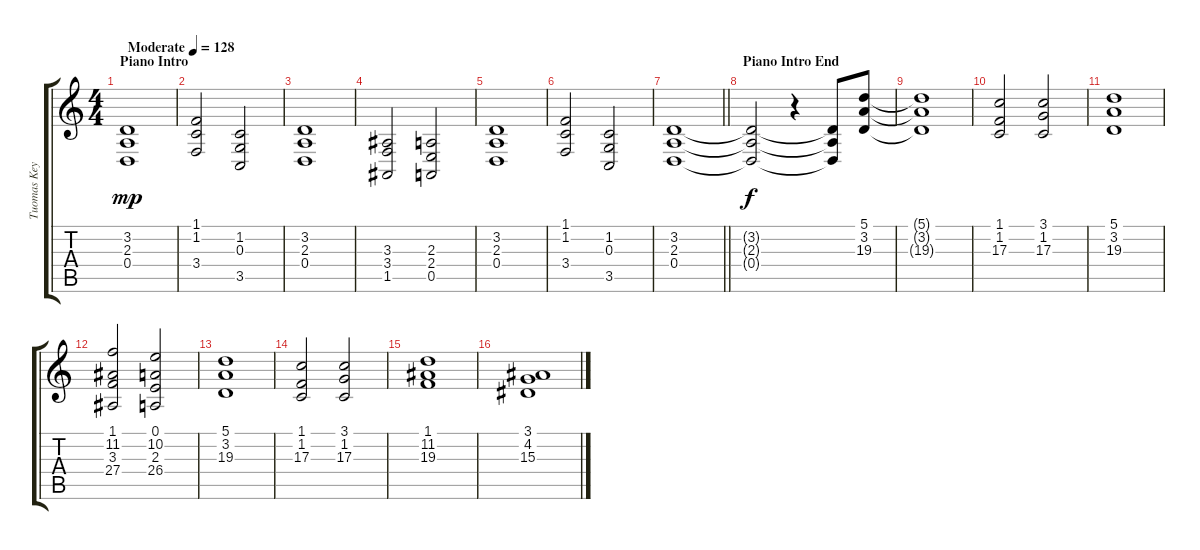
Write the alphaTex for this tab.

\track ("Tuomas Keyboard 2" "Tuomas Key") {instrument pad2warm}
\staff {score tabs}
\tuning (E4 B3 G3 D3 A2 E2) {hide}
\ts (4 4)
\section ("" "Piano Intro")
\tempo (128 "Moderate")
\clef g2
\ks c
(3.2 2.3 0.4).1{dy mp instrument pad2warm} |
(1.1 1.2 3.4).2 (1.2 0.3 3.5).2 |
(3.2 2.3 0.4).1 |
(3.3 3.4 1.5).2 (2.3 2.4 0.5).2 |
(3.2 2.3 0.4).1 |
(1.1 1.2 3.4).2 (1.2 0.3 3.5).2 |
\barLineRight lightlight
(3.2 2.3 0.4).1 |
\section ("" "Piano Intro End")
(3.2{t} 2.3{t} 0.4{t}).2{dy f} r.4 (3.2{t} 2.3{t} 0.4{t}).8 (5.1 3.2 19.3).8{volume 10 instrument stringensemble1} |
(5.1{t} 3.2{t} 19.3{t}).1 |
(1.1 1.2 17.3).2 (3.1 1.2 17.3).2 |
(5.1 3.2 19.3).1 |
(1.1 11.2 3.3 27.4).2 (0.1 10.2 2.3 26.4).2 |
(5.1 3.2 19.3).1 |
(1.1 1.2 17.3).2 (3.1 1.2 17.3).2 |
(1.1 11.2 19.3).1 |
(3.1 4.2 15.3).1
